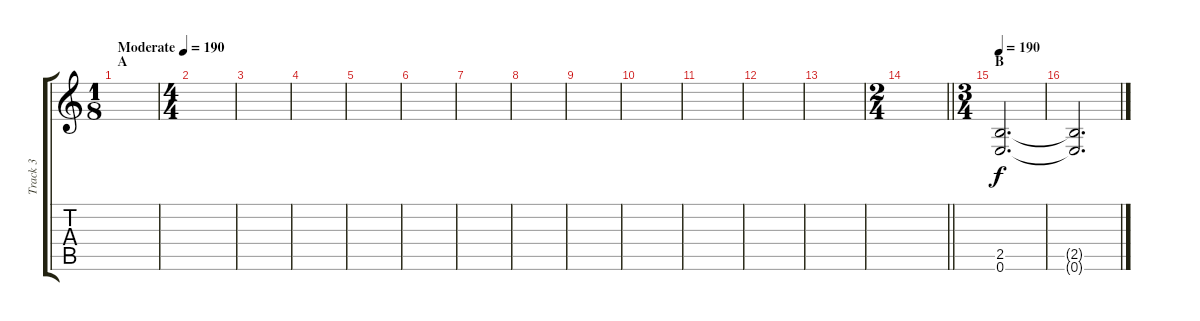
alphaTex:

\track ("Track 3" "Track 3") {instrument distortionguitar}
\staff {score tabs}
\tuning (E4 B3 G3 D3 A2 E2) {hide}
\ts (1 8)
\section ("" "A")
\tempo (190 "Moderate")
\tempo 80
\tempo (190 "Moderate")
\clef g2
\ks c
|
\ts (4 4)
|
|
|
|
|
|
|
|
|
|
|
|
\ts (2 4)
\barLineRight lightlight
|
\ts (3 4)
\section ("" "B")
\tempo 190
(2.5 0.6).2{d} |
(2.5{t} 0.6{t}).2{d}
